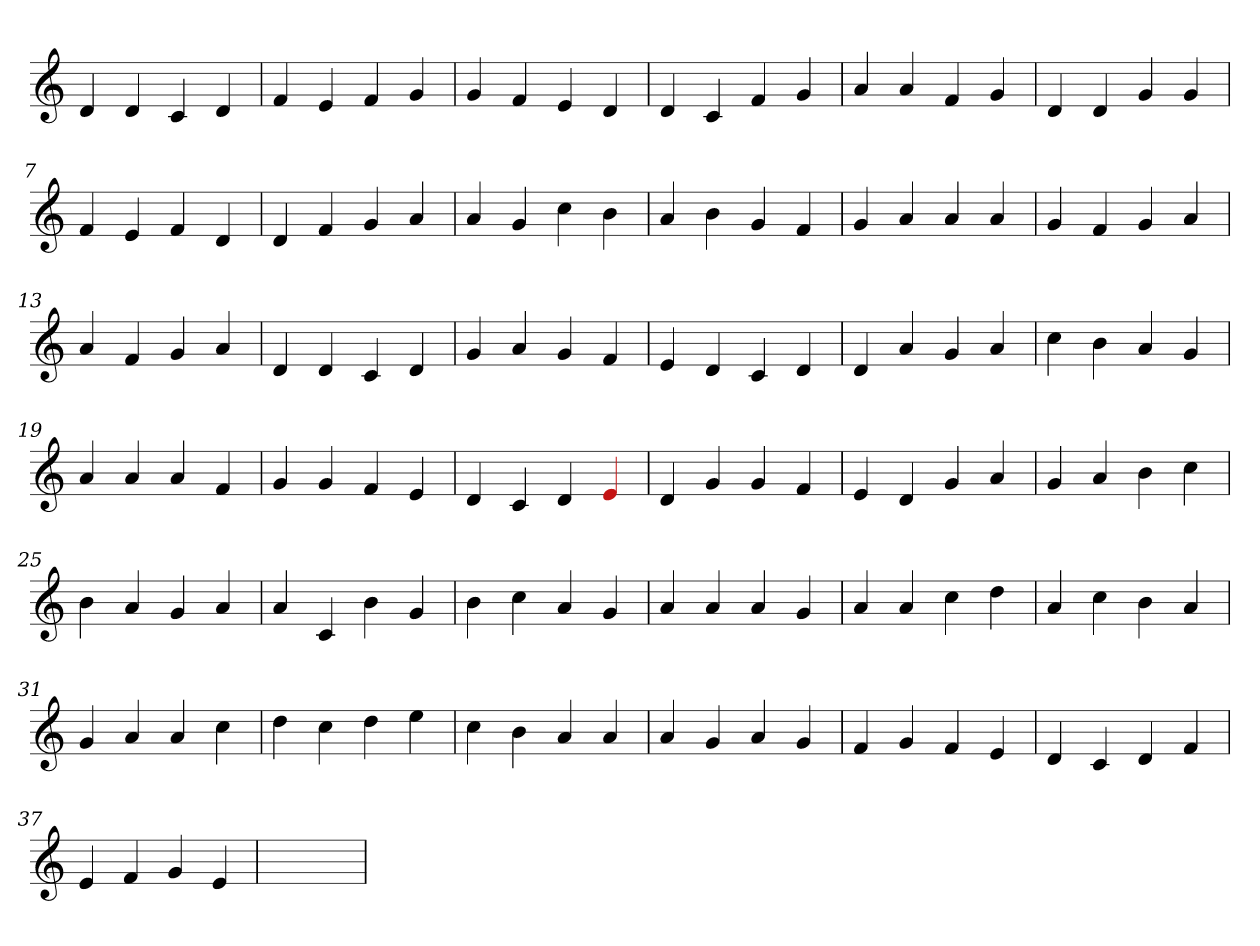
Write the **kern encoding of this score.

**kern
*part1
*staff1
*clefG2
=1
4d
4d
4c
4d
=2
4f
4e
4f
4g
=3
4g
4f
4e
4d
=4
4d
4c
4f
4g
=5
4a
4a
4f
4g
=6
4d
4d
4g
4g
=7
4f
4e
4f
4d
=8
4d
4f
4g
4a
=9
4a
4g
4cc
4b
=10
4a
4b
4g
4f
=11
4g
4a
4a
4a
=12
4g
4f
4g
4a
=13
4a
4f
4g
4a
=14
4d
4d
4c
4d
=15
4g
4a
4g
4f
=16
4e
4d
4c
4d
=17
4d
4a
4g
4a
=18
4cc
4b
4a
4g
=19
4a
4a
4a
4f
=20
4g
4g
4f
4e
=21
4d
4c
4d
4Re
=22
4d
4g
4g
4f
=23
4e
4d
4g
4a
=24
4g
4a
4b
4cc
=25
4b
4a
4g
4a
=26
4a
4c
4b
4g
=27
4b
4cc
4a
4g
=28
4a
4a
4a
4g
=29
4a
4a
4cc
4dd
=30
4a
4cc
4b
4a
=31
4g
4a
4a
4cc
=32
4dd
4cc
4dd
4ee
=33
4cc
4b
4a
4a
=34
4a
4g
4a
4g
=35
4f
4g
4f
4e
=36
4d
4c
4d
4f
=37
4e
4f
4g
4e
=38
1ryy
=
*-
